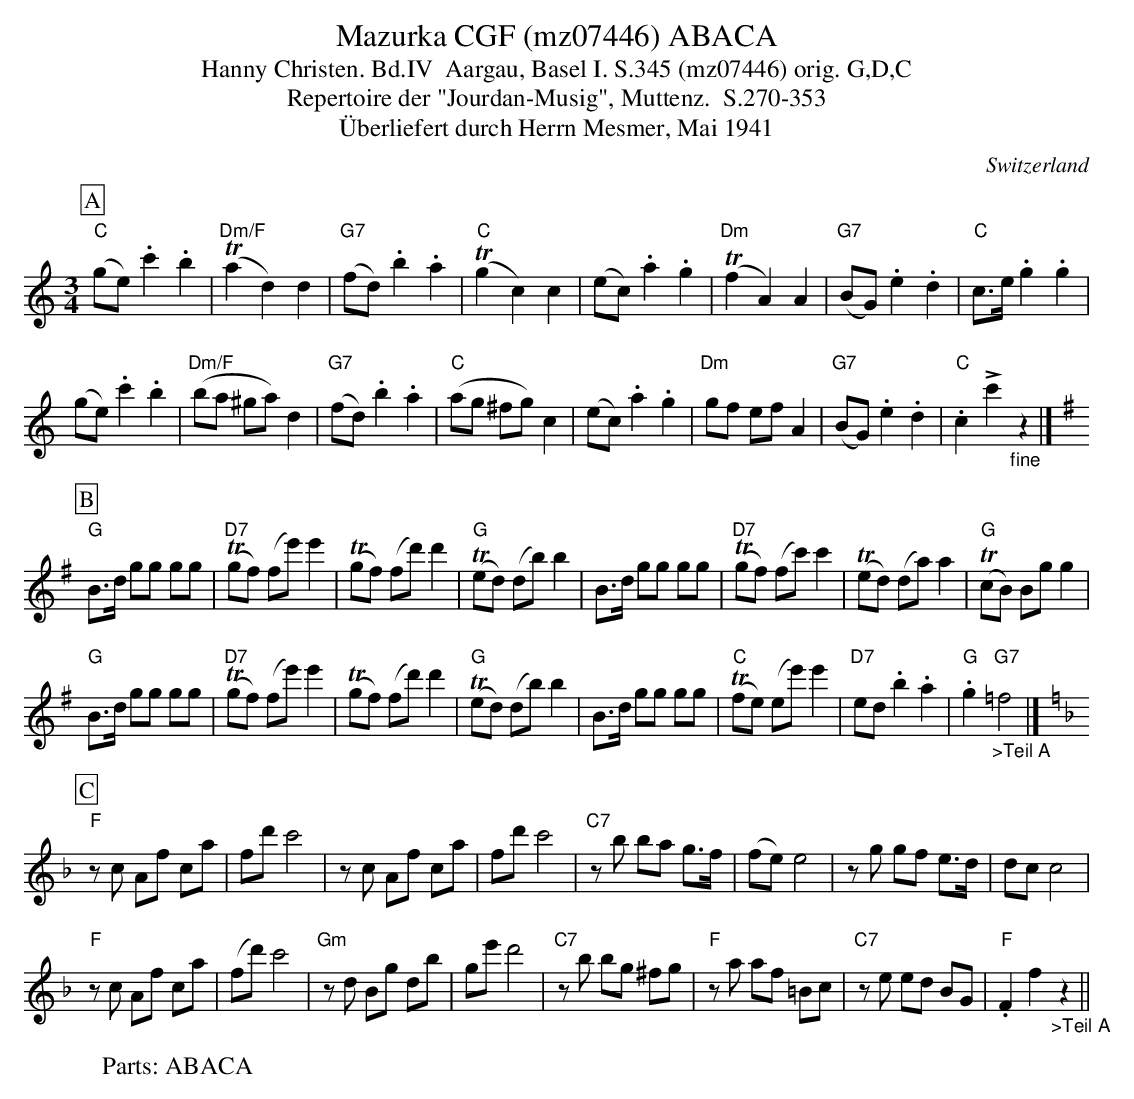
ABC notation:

X:1
T:Mazurka CGF (mz07446) ABACA
T:Hanny Christen. Bd.IV  Aargau, Basel I. S.345 (mz07446) orig. G,D,C
T: Repertoire der "Jourdan-Musig", Muttenz.  S.270-353
T:Überliefert durch Herrn Mesmer, Mai 1941
M:3/4
L:1/8
O:Switzerland
K:C major
[P:A] ("C"ge).c'2.b2  | "Dm/F"(Ta2d2)d2 | ("G7"fd).b2.a2 | "C"(Tg2c2)c2 | (ec).a2.g2 | "Dm"(Tf2A2)A2 | ("G7"BG).e2.d2 | "C"c>e .g2.g2 |
(ge).c'2.b2 | ("Dm/F"ba ^ga)d2 | ("G7"fd).b2.a2 | ("C"ag ^fg)c2 | (ec).a2.g2 | "Dm"gf efA2 | ("G7"BG).e2.d2 | "C".c2!>!c'2"_fine"z2 |] [P:B] [K:G]
"G"B>d gg gg | "D7"(Tgf) (fe')e'2 | (Tgf) (fd')d'2 | "G"(Ted) (db)b2 | B>d gg gg |  "D7"(Tgf) (fc')c'2 | (Ted) (da) a2 | "G"(TcB) Bgg2 |
"G"B>d gg gg | "D7"(Tgf) (fe')e'2 | (Tgf) (fd')d'2 | "G"(Ted) (db)b2 | B>d gg gg |  "C"(Tfe) (ee')e'2 | "D7"ed.b2.a2 | "G".g2"_>Teil A""G7"=f4 |] [P:C] [K:F]
"F"zc Af ca | fd'c'4 | zc Af ca | fd'c'4 | "C7"zb ba g>f  | (fe)e4 | zg gf e>d | dcc4 |
"F"zc Af ca | (fd')c'4 | "Gm"zd Bg db | ge'd'4 | "C7"zb bg ^fg | "F"za af =Bc | "C7"ze ed BG | "F".F2f2"_>Teil A"z2 ||
W:Parts: ABACA
